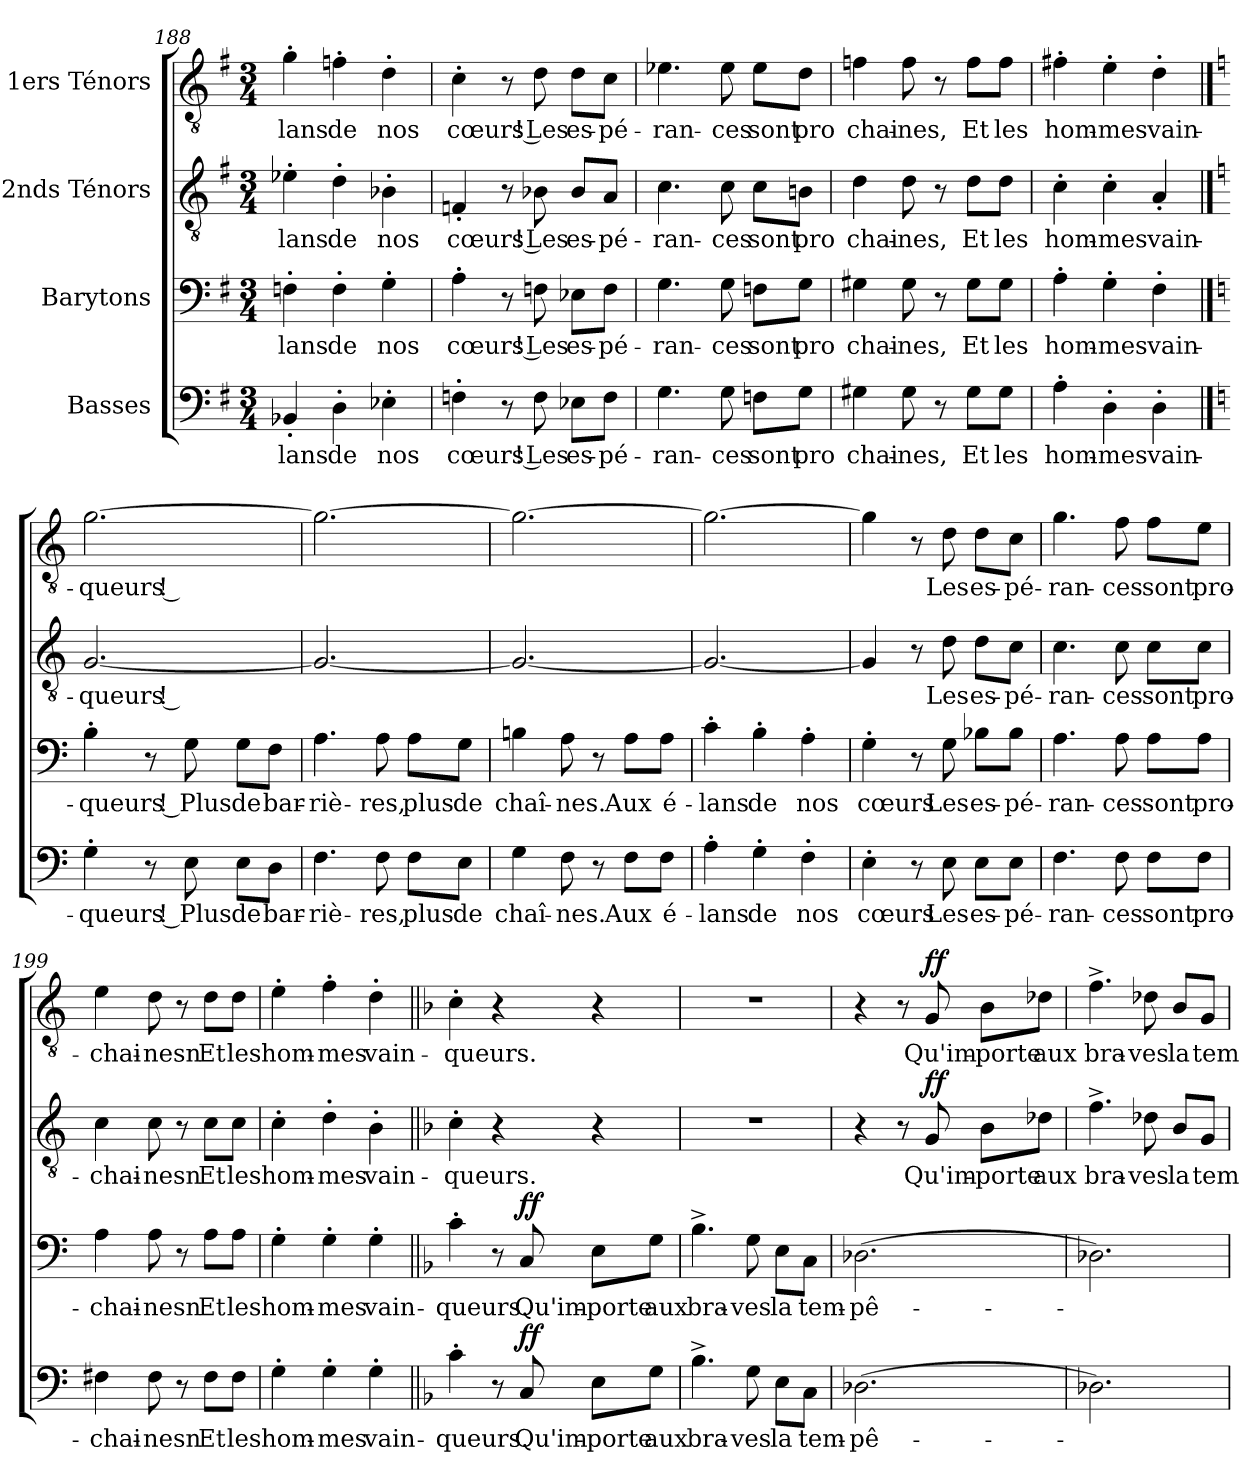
**kern	**text	**dynam	**kern	**text	**dynam	**kern	**text	**dynam	**kern	**text	**dynam
*part4	*part4	*part4	*part3	*part3	*part3	*part2	*part2	*part2	*part1	*part1	*part1
*staff4	*staff4	*staff4	*staff3	*staff3	*staff3	*staff2	*staff2	*staff2	*staff1	*staff1	*staff1
*I"Basses	*	*	*I"Barytons	*	*	*I"2nds Ténors	*	*	*I"1ers Ténors	*	*
*clefF4	*	*	*clefF4	*	*	*clefGv2	*	*	*clefGv2	*	*
*k[f#]	*	*	*k[f#]	*	*	*k[f#]	*	*	*k[f#]	*	*
*G:	*	*	*G:	*	*	*G:	*	*	*G:	*	*
*M3/4	*	*	*M3/4	*	*	*M3/4	*	*	*M3/4	*	*
=188	=188	=188	=188	=188	=188	=188	=188	=188	=188	=188	=188
!	!LO:LY:b	!	!	!LO:LY:b	!	!	!LO:LY:b	!	!	!LO:LY:b	!
4BB-X'</	-lans	.	4Fn'>\	-lans	.	4e-X'>\	-lans	.	4g'>\	-lans	.
!	!LO:LY:b	!	!	!LO:LY:b	!	!	!LO:LY:b	!	!	!LO:LY:b	!
4D'>\	de	.	4F'>\	de	.	4d'>\	de	.	4fn'>\	de	.
!	!LO:LY:b	!	!	!LO:LY:b	!	!	!LO:LY:b	!	!	!LO:LY:b	!
4E-X'>\	nos	.	4G'>\	nos	.	4B-X'>\	nos	.	4d'>\	nos	.
=189	=189	=189	=189	=189	=189	=189	=189	=189	=189	=189	=189
!	!LO:LY:b	!	!	!LO:LY:b	!	!	!LO:LY:b	!	!	!LO:LY:b	!
4Fn'>\	cœurs !	.	4A'>\	cœurs !	.	4Fn'</	cœurs !	.	4c'>\	cœurs !	.
8r	.	.	8r	.	.	8r	.	.	8r	.	.
!	!LO:LY:b	!	!	!LO:LY:b	!	!	!LO:LY:b	!	!	!LO:LY:b	!
8F\	Les	.	8Fn\	Les	.	8B-X\	Les	.	8d\	Les	.
!	!LO:LY:b	!	!	!LO:LY:b	!	!	!LO:LY:b	!	!	!LO:LY:b	!
8E-X\L	es-	.	8E-X\L	es-	.	8B-/L	es-	.	8d\L	es-	.
!	!LO:LY:b	!	!	!LO:LY:b	!	!	!LO:LY:b	!	!	!LO:LY:b	!
8F\J	-pé-	.	8F\J	-pé-	.	8A/J	-pé-	.	8c\J	-pé-	.
!!LO:LB:g=z
=190	=190	=190	=190	=190	=190	=190	=190	=190	=190	=190	=190
!	!LO:LY:b	!	!	!LO:LY:b	!	!	!LO:LY:b	!	!	!LO:LY:b	!
4.G\	-ran-	.	4.G\	-ran-	.	4.c\	-ran-	.	4.e-X\	-ran-	.
!	!LO:LY:b	!	!	!LO:LY:b	!	!	!LO:LY:b	!	!	!LO:LY:b	!
8G\	-ces	.	8G\	-ces	.	8c\	-ces	.	8e-\	-ces	.
!	!LO:LY:b	!	!	!LO:LY:b	!	!	!LO:LY:b	!	!	!LO:LY:b	!
8Fn\L	sont	.	8Fn\L	sont	.	8c\L	sont	.	8e-\L	sont	.
!	!LO:LY:b	!	!	!LO:LY:b	!	!	!LO:LY:b	!	!	!LO:LY:b	!
8G\J	pro	.	8G\J	pro	.	8Bn\J	pro	.	8d\J	pro	.
=191	=191	=191	=191	=191	=191	=191	=191	=191	=191	=191	=191
!	!LO:LY:b	!	!	!LO:LY:b	!	!	!LO:LY:b	!	!	!LO:LY:b	!
4G#X\	chai-	.	4G#X\	chai-	.	4d\	chai-	.	4fn\	chai-	.
!	!LO:LY:b	!	!	!LO:LY:b	!	!	!LO:LY:b	!	!	!LO:LY:b	!
8G#\	-nes,	.	8G#\	-nes,	.	8d\	-nes,	.	8f\	-nes,	.
8r	.	.	8r	.	.	8r	.	.	8r	.	.
!	!LO:LY:b	!	!	!LO:LY:b	!	!	!LO:LY:b	!	!	!LO:LY:b	!
8G#\L	Et	.	8G#\L	Et	.	8d\L	Et	.	8f\L	Et	.
!	!LO:LY:b	!	!	!LO:LY:b	!	!	!LO:LY:b	!	!	!LO:LY:b	!
8G#\J	les	.	8G#\J	les	.	8d\J	les	.	8f\J	les	.
=192	=192	=192	=192	=192	=192	=192	=192	=192	=192	=192	=192
!	!LO:LY:b	!	!	!LO:LY:b	!	!	!LO:LY:b	!	!	!LO:LY:b	!
4A'>\	hom-	.	4A'>\	hom-	.	4c'>\	hom-	.	4f#X'>\	hom-	.
!	!LO:LY:b	!	!	!LO:LY:b	!	!	!LO:LY:b	!	!	!LO:LY:b	!
4D'>\	-mes	.	4G'>\	-mes	.	4c'>\	-mes	.	4e'>\	-mes	.
!	!LO:LY:b	!	!	!LO:LY:b	!	!	!LO:LY:b	!	!	!LO:LY:b	!
4D'>\	vain-	.	4F#'>\	vain-	.	4A'</	vain-	.	4d'>\	vain-	.
==193	==193	==193	==193	==193	==193	==193	==193	==193	==193	==193	==193
*k[]	*	*	*k[]	*	*	*k[]	*	*	*k[]	*	*
*C:	*	*	*C:	*	*	*C:	*	*	*C:	*	*
!	!LO:LY:b	!	!	!LO:LY:b	!	!	!LO:LY:b	!	!	!LO:LY:b	!
4G'>\	-queurs !	.	4B'>\	-queurs !	.	[2.G/	-queurs !	.	[2.g\	-queurs !	.
8r	.	.	8r	.	.	.	.	.	.	.	.
!	!LO:LY:b	!	!	!LO:LY:b	!	!	!	!	!	!	!
8E\	Plus	.	8G\	Plus	.	.	.	.	.	.	.
!	!LO:LY:b	!	!	!LO:LY:b	!	!	!	!	!	!	!
8E\L	de	.	8G\L	de	.	.	.	.	.	.	.
!	!LO:LY:b	!	!	!LO:LY:b	!	!	!	!	!	!	!
8D\J	bar-	.	8F\J	bar-	.	.	.	.	.	.	.
=194	=194	=194	=194	=194	=194	=194	=194	=194	=194	=194	=194
!	!LO:LY:b	!	!	!LO:LY:b	!	!	!	!	!	!	!
4.F\	-riè-	.	4.A\	-riè-	.	2.G/_	.	.	2.g\_	.	.
!	!LO:LY:b	!	!	!LO:LY:b	!	!	!	!	!	!	!
8F\	-res,	.	8A\	-res,	.	.	.	.	.	.	.
!	!LO:LY:b	!	!	!LO:LY:b	!	!	!	!	!	!	!
8F\L	plus	.	8A\L	plus	.	.	.	.	.	.	.
!	!LO:LY:b	!	!	!LO:LY:b	!	!	!	!	!	!	!
8E\J	de	.	8G\J	de	.	.	.	.	.	.	.
!!LO:PB:g=z
=195	=195	=195	=195	=195	=195	=195	=195	=195	=195	=195	=195
!	!LO:LY:b	!	!	!LO:LY:b	!	!	!	!	!	!	!
4G\	chaî-	.	4Bn\	chaî-	.	2.G/_	.	.	2.g\_	.	.
!	!LO:LY:b	!	!	!LO:LY:b	!	!	!	!	!	!	!
8F\	-nes.	.	8A\	-nes.	.	.	.	.	.	.	.
8r	.	.	8r	.	.	.	.	.	.	.	.
!	!LO:LY:b	!	!	!LO:LY:b	!	!	!	!	!	!	!
8F\L	Aux	.	8A\L	Aux	.	.	.	.	.	.	.
!	!LO:LY:b	!	!	!LO:LY:b	!	!	!	!	!	!	!
8F\J	é-	.	8A\J	é-	.	.	.	.	.	.	.
=196	=196	=196	=196	=196	=196	=196	=196	=196	=196	=196	=196
!	!LO:LY:b	!	!	!LO:LY:b	!	!	!	!	!	!	!
4A'>\	-lans	.	4c'>\	-lans	.	2.G/_	.	.	2.g\_	.	.
!	!LO:LY:b	!	!	!LO:LY:b	!	!	!	!	!	!	!
4G'>\	de	.	4B'>\	de	.	.	.	.	.	.	.
!	!LO:LY:b	!	!	!LO:LY:b	!	!	!	!	!	!	!
4F'>\	nos	.	4A'>\	nos	.	.	.	.	.	.	.
=197	=197	=197	=197	=197	=197	=197	=197	=197	=197	=197	=197
!	!LO:LY:b	!	!	!LO:LY:b	!	!	!	!	!	!	!
4E'>\	cœurs	.	4G'>\	cœurs	.	4G/]	.	.	4g\]	.	.
8r	.	.	8r	.	.	8r	.	.	8r	.	.
!	!LO:LY:b	!	!	!LO:LY:b	!	!	!LO:LY:b	!	!	!LO:LY:b	!
8E\	Les	.	8G\	Les	.	8d\	Les	.	8d\	Les	.
!	!LO:LY:b	!	!	!LO:LY:b	!	!	!LO:LY:b	!	!	!LO:LY:b	!
8E\L	es-	.	8B-X\L	es-	.	8d\L	es-	.	8d\L	es-	.
!	!LO:LY:b	!	!	!LO:LY:b	!	!	!LO:LY:b	!	!	!LO:LY:b	!
8E\J	-pé-	.	8B-\J	-pé-	.	8c\J	-pé-	.	8c\J	-pé-	.
=198	=198	=198	=198	=198	=198	=198	=198	=198	=198	=198	=198
!	!LO:LY:b	!	!	!LO:LY:b	!	!	!LO:LY:b	!	!	!LO:LY:b	!
4.F\	-ran-	.	4.A\	-ran-	.	4.c\	-ran-	.	4.g\	-ran-	.
!	!LO:LY:b	!	!	!LO:LY:b	!	!	!LO:LY:b	!	!	!LO:LY:b	!
8F\	-ces	.	8A\	-ces	.	8c\	-ces	.	8f\	-ces	.
!	!LO:LY:b	!	!	!LO:LY:b	!	!	!LO:LY:b	!	!	!LO:LY:b	!
8F\L	sont	.	8A\L	sont	.	8c\L	sont	.	8f\L	sont	.
!	!LO:LY:b	!	!	!LO:LY:b	!	!	!LO:LY:b	!	!	!LO:LY:b	!
8F\J	pro-	.	8A\J	pro-	.	8c\J	pro-	.	8e\J	pro-	.
=199	=199	=199	=199	=199	=199	=199	=199	=199	=199	=199	=199
!	!LO:LY:b	!	!	!LO:LY:b	!	!	!LO:LY:b	!	!	!LO:LY:b	!
4F#X\	-chai-	.	4A\	-chai-	.	4c\	-chai-	.	4e\	-chai-	.
!	!LO:LY:b	!	!	!LO:LY:b	!	!	!LO:LY:b	!	!	!LO:LY:b	!
8F#\	-nesn	.	8A\	-nesn	.	8c\	-nesn	.	8d\	-nesn	.
8r	.	.	8r	.	.	8r	.	.	8r	.	.
!	!LO:LY:b	!	!	!LO:LY:b	!	!	!LO:LY:b	!	!	!LO:LY:b	!
8F#\L	Et	.	8A\L	Et	.	8c\L	Et	.	8d\L	Et	.
!	!LO:LY:b	!	!	!LO:LY:b	!	!	!LO:LY:b	!	!	!LO:LY:b	!
8F#\J	les	.	8A\J	les	.	8c\J	les	.	8d\J	les	.
=200	=200	=200	=200	=200	=200	=200	=200	=200	=200	=200	=200
!	!LO:LY:b	!	!	!LO:LY:b	!	!	!LO:LY:b	!	!	!LO:LY:b	!
4G'>\	hom-	.	4G'>\	hom-	.	4c'>\	hom-	.	4e'>\	hom-	.
!	!LO:LY:b	!	!	!LO:LY:b	!	!	!LO:LY:b	!	!	!LO:LY:b	!
4G'>\	-mes	.	4G'>\	-mes	.	4d'>\	-mes	.	4f'>\	-mes	.
!	!LO:LY:b	!	!	!LO:LY:b	!	!	!LO:LY:b	!	!	!LO:LY:b	!
4G'>\	vain-	.	4G'>\	vain-	.	4B'>\	vain-	.	4d'>\	vain-	.
!!LO:LB:g=z
=201||	=201||	=201||	=201||	=201||	=201||	=201||	=201||	=201||	=201||	=201||	=201||
*k[b-]	*	*	*k[b-]	*	*	*k[b-]	*	*	*k[b-]	*	*
*F:	*	*	*F:	*	*	*F:	*	*	*F:	*	*
!	!LO:LY:b	!	!	!LO:LY:b	!	!	!LO:LY:b	!	!	!LO:LY:b	!
4c'>\	-queurs.	.	4c'>\	-queurs.	.	4c'>\	-queurs.	.	4c'>\	-queurs.	.
8r	.	.	8r	.	.	4r	.	.	4r	.	.
!	!LO:LY:b	!LO:DY:a	!	!LO:LY:b	!LO:DY:a	!	!	!	!	!	!
8C/	Qu'im-	ff	8C/	Qu'im-	ff	.	.	.	.	.	.
!	!LO:LY:b	!	!	!LO:LY:b	!	!	!	!	!	!	!
8E\L	-porte	.	8E\L	-porte	.	4r	.	.	4r	.	.
!	!LO:LY:b	!	!	!LO:LY:b	!	!	!	!	!	!	!
8G\J	aux	.	8G\J	aux	.	.	.	.	.	.	.
=202	=202	=202	=202	=202	=202	=202	=202	=202	=202	=202	=202
!	!LO:LY:b	!	!	!LO:LY:b	!	!	!	!	!	!	!
4.B-^>\	bra-	.	4.B-^>\	bra-	.	2.r	.	.	2.r	.	.
!	!LO:LY:b	!	!	!LO:LY:b	!	!	!	!	!	!	!
8G\	-ves	.	8G\	-ves	.	.	.	.	.	.	.
!	!LO:LY:b	!	!	!LO:LY:b	!	!	!	!	!	!	!
8E\L	la	.	8E\L	la	.	.	.	.	.	.	.
!	!LO:LY:b	!	!	!LO:LY:b	!	!	!	!	!	!	!
8C\J	tem-	.	8C\J	tem-	.	.	.	.	.	.	.
=203	=203	=203	=203	=203	=203	=203	=203	=203	=203	=203	=203
!	!LO:LY:b	!	!	!LO:LY:b	!	!	!	!	!	!	!
[2.D-X\	-pê-	.	[2.D-X\	-pê-	.	4r	.	.	4r	.	.
.	.	.	.	.	.	8r	.	.	8r	.	.
!	!	!	!	!	!	!	!LO:LY:b	!LO:DY:a	!	!LO:LY:b	!LO:DY:a
.	.	.	.	.	.	8G/	Qu'im-	ff	8G/	Qu'im-	ff
!	!	!	!	!	!	!	!LO:LY:b	!	!	!LO:LY:b	!
.	.	.	.	.	.	8B-\L	-porte	.	8B-\L	-porte	.
!	!	!	!	!	!	!	!LO:LY:b	!	!	!LO:LY:b	!
.	.	.	.	.	.	8d-X\J	aux	.	8d-X\J	aux	.
=204	=204	=204	=204	=204	=204	=204	=204	=204	=204	=204	=204
!	!	!	!	!	!	!	!LO:LY:b	!	!	!LO:LY:b	!
2.D-X\]	.	.	2.D-X\]	.	.	4.f^>\	-bra-	.	4.f^>\	bra-	.
!	!	!	!	!	!	!	!LO:LY:b	!	!	!LO:LY:b	!
.	.	.	.	.	.	8d-X\	ves	.	8d-X\	-ves	.
!	!	!	!	!	!	!	!LO:LY:b	!	!	!LO:LY:b	!
.	.	.	.	.	.	8B-/L	la	.	8B-/L	la	.
!	!	!	!	!	!	!	!LO:LY:b	!	!	!LO:LY:b	!
.	.	.	.	.	.	8G/J	tem-	.	8G/J	tem-	.
=	=	=	=	=	=	=	=	=	=	=	=
*-	*-	*-	*-	*-	*-	*-	*-	*-	*-	*-	*-
